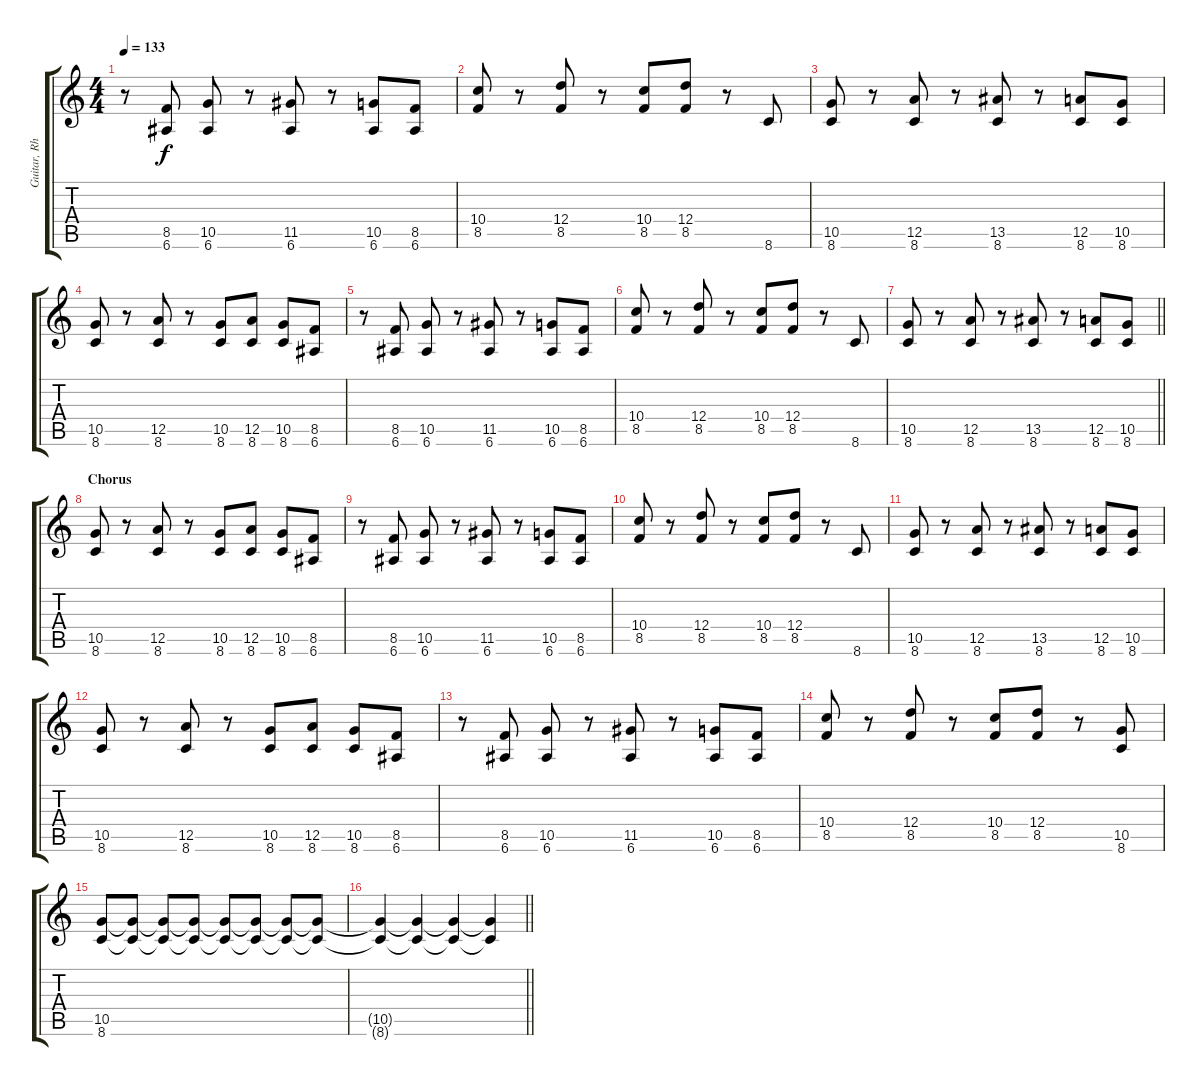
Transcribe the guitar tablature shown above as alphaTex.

\track ("Guitar, Rhythm" "Guitar, Rh") {instrument electricguitarclean}
\staff {score tabs}
\tuning (E4 B3 G3 D3 A2 E2) {hide}
\ts (4 4)
\tempo 133
\clef g2
\ks c
r.8{dy f} (8.5 6.6).8 (10.5 6.6).8 r.8 (11.5 6.6).8 r.8 (10.5 6.6).8 (8.5 6.6).8 |
(10.4 8.5).8 r.8 (12.4 8.5).8 r.8 (10.4 8.5).8 (12.4 8.5).8 r.8 8.6.8 |
(10.5 8.6).8 r.8 (12.5 8.6).8 r.8 (13.5 8.6).8 r.8 (12.5 8.6).8 (10.5 8.6).8 |
(10.5 8.6).8 r.8 (12.5 8.6).8 r.8 (10.5 8.6).8 (12.5 8.6).8 (10.5 8.6).8 (8.5 6.6).8 |
r.8 (8.5 6.6).8 (10.5 6.6).8 r.8 (11.5 6.6).8 r.8 (10.5 6.6).8 (8.5 6.6).8 |
(10.4 8.5).8 r.8 (12.4 8.5).8 r.8 (10.4 8.5).8 (12.4 8.5).8 r.8 8.6.8 |
\barLineRight lightlight
(10.5 8.6).8 r.8 (12.5 8.6).8 r.8 (13.5 8.6).8 r.8 (12.5 8.6).8 (10.5 8.6).8 |
\section ("" "Chorus")
(10.5 8.6).8 r.8 (12.5 8.6).8 r.8 (10.5 8.6).8 (12.5 8.6).8 (10.5 8.6).8 (8.5 6.6).8 |
r.8 (8.5 6.6).8 (10.5 6.6).8 r.8 (11.5 6.6).8 r.8 (10.5 6.6).8 (8.5 6.6).8 |
(10.4 8.5).8 r.8 (12.4 8.5).8 r.8 (10.4 8.5).8 (12.4 8.5).8 r.8 8.6.8 |
(10.5 8.6).8 r.8 (12.5 8.6).8 r.8 (13.5 8.6).8 r.8 (12.5 8.6).8 (10.5 8.6).8 |
(10.5 8.6).8 r.8 (12.5 8.6).8 r.8 (10.5 8.6).8 (12.5 8.6).8 (10.5 8.6).8 (8.5 6.6).8 |
r.8 (8.5 6.6).8 (10.5 6.6).8 r.8 (11.5 6.6).8 r.8 (10.5 6.6).8 (8.5 6.6).8 |
(10.4 8.5).8 r.8 (12.4 8.5).8 r.8 (10.4 8.5).8 (12.4 8.5).8 r.8 (10.5 8.6).8 |
(10.5 8.6).8 (10.5{t} 8.6{t}).8 (10.5{t} 8.6{t}).8 (10.5{t} 8.6{t}).8 (10.5{t} 8.6{t}).8 (10.5{t} 8.6{t}).8 (10.5{t} 8.6{t}).8 (10.5{t} 8.6{t}).8 |
\barLineRight lightlight
(10.5{t} 8.6{t}).4 (10.5{t} 8.6{t}).4 (10.5{t} 8.6{t}).4 (10.5{t} 8.6{t}).4
